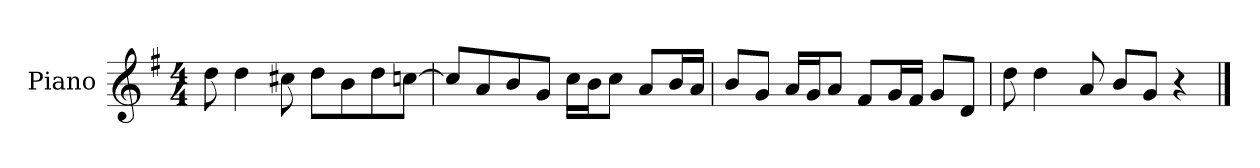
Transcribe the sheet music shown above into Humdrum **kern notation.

**kern
*part1
*staff1
*I"Piano
*I'P-no
*clefG2
*k[f#]
*M4/4
*MM90
=1
8dd\
4dd\
8cc#X\
8dd\L
8b\
8dd\
[8ccn\J
=2
8cc/L]
8a/
8b/
8g/J
16cc\LL
16b\J
8cc\J
8a/L
16b/L
16a/JJ
=3
8b/L
8g/J
16a/LL
16g/J
8a/J
8f#/L
16g/L
16f#/JJ
8g/L
8d/J
=4
8dd\
4dd\
8a/
8b/L
8g/J
4r
==
*-
